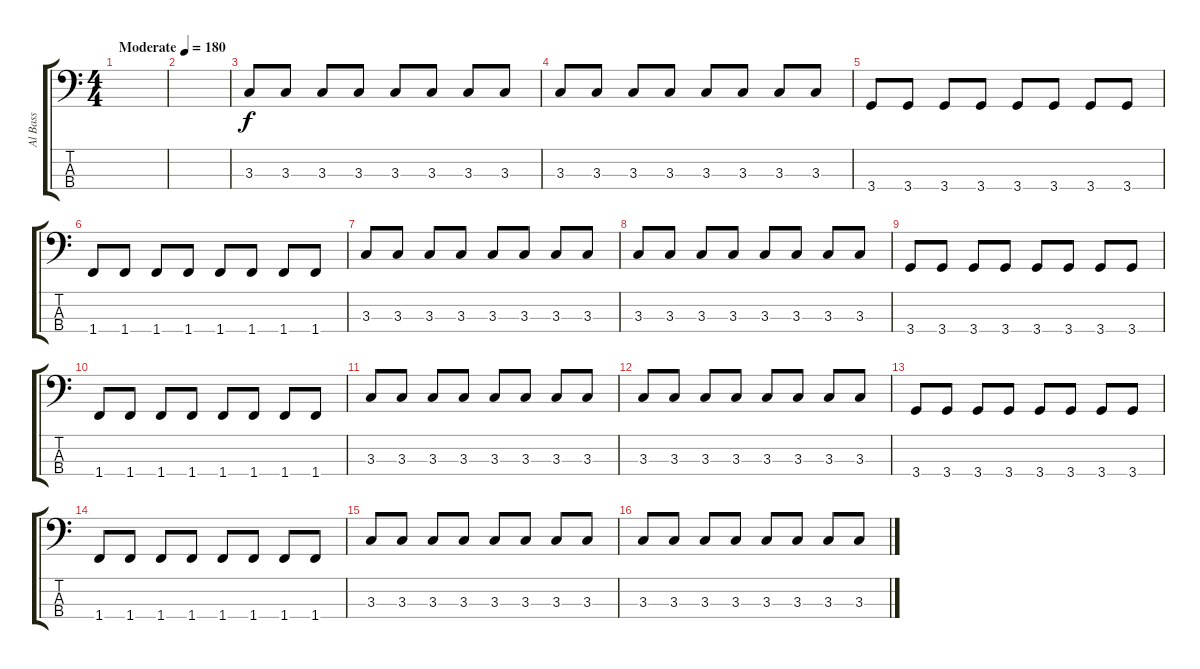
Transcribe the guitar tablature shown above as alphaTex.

\track ("Al Bass" "Al Bass") {instrument electricbasspick}
\staff {score tabs}
\tuning (G2 D2 A1 E1) {hide}
\ts (4 4)
\tempo (180 "Moderate")
\clef f4
\ks c
|
|
3.3.8 3.3.8 3.3.8 3.3.8 3.3.8 3.3.8 3.3.8 3.3.8 |
3.3.8 3.3.8 3.3.8 3.3.8 3.3.8 3.3.8 3.3.8 3.3.8 |
3.4.8 3.4.8 3.4.8 3.4.8 3.4.8 3.4.8 3.4.8 3.4.8 |
1.4.8 1.4.8 1.4.8 1.4.8 1.4.8 1.4.8 1.4.8 1.4.8 |
3.3.8 3.3.8 3.3.8 3.3.8 3.3.8 3.3.8 3.3.8 3.3.8 |
3.3.8 3.3.8 3.3.8 3.3.8 3.3.8 3.3.8 3.3.8 3.3.8 |
3.4.8 3.4.8 3.4.8 3.4.8 3.4.8 3.4.8 3.4.8 3.4.8 |
1.4.8 1.4.8 1.4.8 1.4.8 1.4.8 1.4.8 1.4.8 1.4.8 |
3.3.8 3.3.8 3.3.8 3.3.8 3.3.8 3.3.8 3.3.8 3.3.8 |
3.3.8 3.3.8 3.3.8 3.3.8 3.3.8 3.3.8 3.3.8 3.3.8 |
3.4.8 3.4.8 3.4.8 3.4.8 3.4.8 3.4.8 3.4.8 3.4.8 |
1.4.8 1.4.8 1.4.8 1.4.8 1.4.8 1.4.8 1.4.8 1.4.8 |
3.3.8 3.3.8 3.3.8 3.3.8 3.3.8 3.3.8 3.3.8 3.3.8 |
3.3.8 3.3.8 3.3.8 3.3.8 3.3.8 3.3.8 3.3.8 3.3.8
